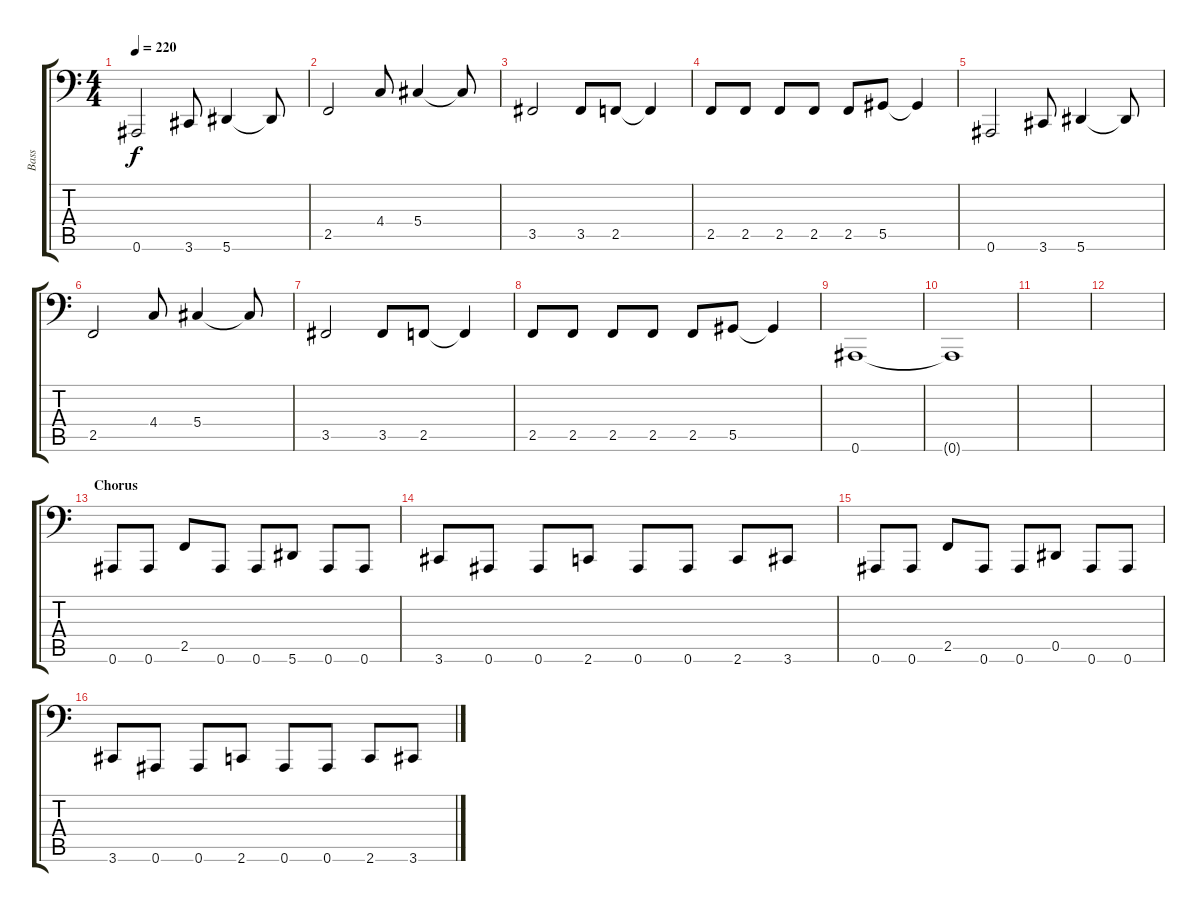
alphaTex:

\track ("Bass" "Bass") {instrument electricbassfinger}
\staff {score tabs}
\tuning (Bb2 F2 Db2 Ab1 Eb1 Bb0) {hide}
\ts (4 4)
\tempo 220
\clef f4
\ks c
0.6.2{dy f} 3.6.8 5.6.4 5.6{t}.8 |
2.5.2 4.4.8 5.4.4 5.4{t}.8 |
3.5.2 3.5.8 2.5.8 2.5{t}.4 |
2.5.8 2.5.8 2.5.8 2.5.8 2.5.8 5.5.8 5.5{t}.4 |
0.6.2 3.6.8 5.6.4 5.6{t}.8 |
2.5.2 4.4.8 5.4.4 5.4{t}.8 |
3.5.2 3.5.8 2.5.8 2.5{t}.4 |
2.5.8 2.5.8 2.5.8 2.5.8 2.5.8 5.5.8 5.5{t}.4 |
0.6.1 |
0.6{t}.1 |
|
|
\section ("" "Chorus")
0.6.8 0.6.8 2.5.8 0.6.8 0.6.8 5.6.8 0.6.8 0.6.8 |
3.6.8 0.6.8 0.6.8 2.6.8 0.6.8 0.6.8 2.6.8 3.6.8 |
0.6.8 0.6.8 2.5.8 0.6.8 0.6.8 0.5.8 0.6.8 0.6.8 |
3.6.8 0.6.8 0.6.8 2.6.8 0.6.8 0.6.8 2.6.8 3.6.8
